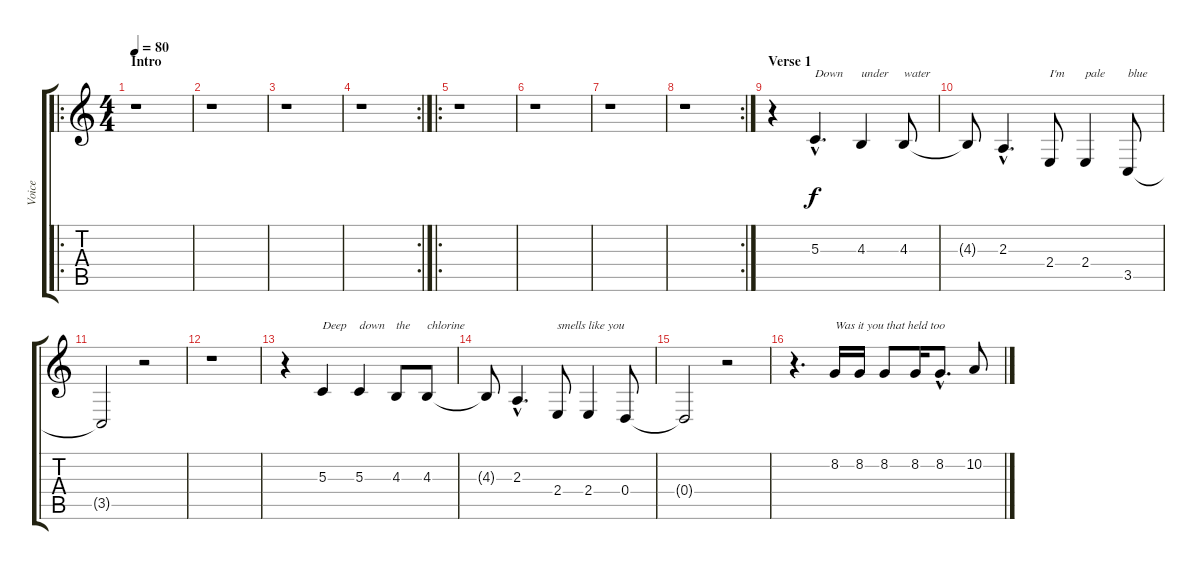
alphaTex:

\track ("Voice" "Voice") {instrument stringensemble1}
\staff {score tabs}
\tuning (E4 B3 G3 D3 A2 E2) {hide}
\ro
\ts (4 4)
\section ("" "Intro")
\tempo 80
\clef g2
\ks c
r.1{dy f instrument stringensemble1} |
r.1 |
r.1 |
\rc 2
r.1 |
\ro
r.1 |
r.1 |
r.1 |
\rc 2
r.1 |
\section ("" "Verse 1")
r.4 5.3{hac}.4{d txt "Down"} 4.3.4{txt "under"} 4.3.8{txt "water"} |
4.3{t}.8 2.3{hac}.4{d} 2.4.8{txt "I'm"} 2.4.4{txt "pale"} 3.5.8{txt "blue"} |
3.5{t}.2 r.2 |
r.1 |
r.4 5.3.4{txt "Deep"} 5.3.4{txt "down"} 4.3.8{txt "the"} 4.3.8{txt "chlorine"} |
4.3{t}.8 2.3{hac}.4{d} 2.4.8{txt "smells like you"} 2.4.4 0.4.8 |
0.4{t}.2 r.2 |
r.4{d} 8.2.16{txt "Was it you that held too"} 8.2.16 8.2.8 8.2.16 8.2{hac}.8{d} 10.2.8
